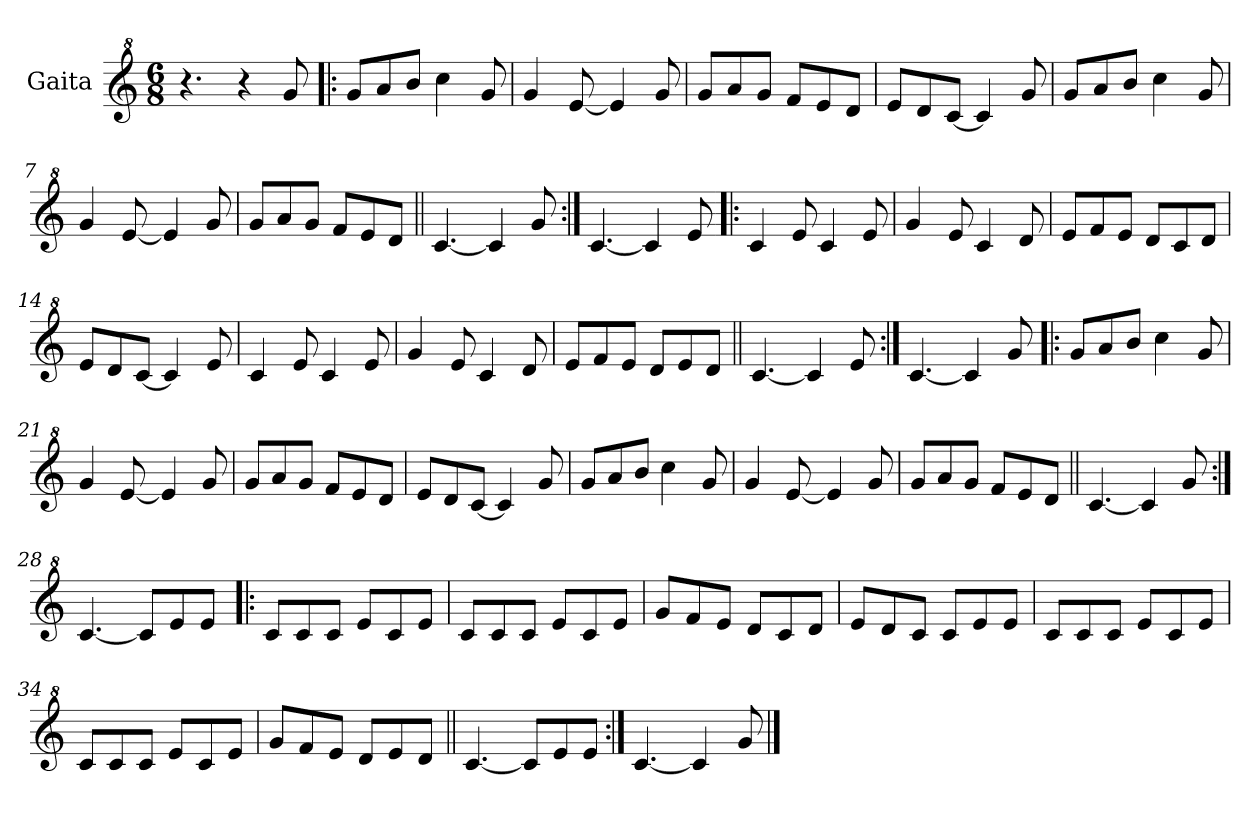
**kern
*part1
*staff1
*I"Gaita
*clefG^2
*k[]
*M6/8
*MM180
=1
4.r
4r
8gg/
=2!|:
8gg/L
8aa/
8bb/J
4ccc\
8gg/
=3
4gg/
[8ee/
4ee/]
8gg/
=4
8gg/L
8aa/
8gg/J
8ff/L
8ee/
8dd/J
=5
8ee/L
8dd/
[8cc/J
4cc/]
8gg/
=6
8gg/L
8aa/
8bb/J
4ccc\
8gg/
=7
4gg/
[8ee/
4ee/]
8gg/
=8
8gg/L
8aa/
8gg/J
8ff/L
8ee/
8dd/J
!!LO:LB:g=z
=9||
[4.cc/
4cc/]
8gg/
=10:|!
[4.cc/
4cc/]
8ee/
=11!|:
4cc/
8ee/
4cc/
8ee/
=12
4gg/
8ee/
4cc/
8dd/
=13
8ee/L
8ff/
8ee/J
8dd/L
8cc/
8dd/J
=14
8ee/L
8dd/
[8cc/J
4cc/]
8ee/
=15
4cc/
8ee/
4cc/
8ee/
=16
4gg/
8ee/
4cc/
8dd/
!!LO:LB:g=z
=17
8ee/L
8ff/
8ee/J
8dd/L
8ee/
8dd/J
=18||
[4.cc/
4cc/]
8ee/
=19:|!
[4.cc/
4cc/]
8gg/
=20!|:
8gg/L
8aa/
8bb/J
4ccc\
8gg/
=21
4gg/
[8ee/
4ee/]
8gg/
=22
8gg/L
8aa/
8gg/J
8ff/L
8ee/
8dd/J
=23
8ee/L
8dd/
[8cc/J
4cc/]
8gg/
=24
8gg/L
8aa/
8bb/J
4ccc\
8gg/
!!LO:LB:g=z
=25
4gg/
[8ee/
4ee/]
8gg/
=26
8gg/L
8aa/
8gg/J
8ff/L
8ee/
8dd/J
=27||
[4.cc/
4cc/]
8gg/
=28:|!
[4.cc/
8cc/L]
8ee/
8ee/J
=29!|:
8cc/L
8cc/
8cc/J
8ee/L
8cc/
8ee/J
=30
8cc/L
8cc/
8cc/J
8ee/L
8cc/
8ee/J
=31
8gg/L
8ff/
8ee/J
8dd/L
8cc/
8dd/J
!!LO:LB:g=z
=32
8ee/L
8dd/
8cc/J
8cc/L
8ee/
8ee/J
=33
8cc/L
8cc/
8cc/J
8ee/L
8cc/
8ee/J
=34
8cc/L
8cc/
8cc/J
8ee/L
8cc/
8ee/J
=35
8gg/L
8ff/
8ee/J
8dd/L
8ee/
8dd/J
=36||
[4.cc/
8cc/L]
8ee/
8ee/J
=37:|!
[4.cc/
4cc/]
8gg/
==
*-
